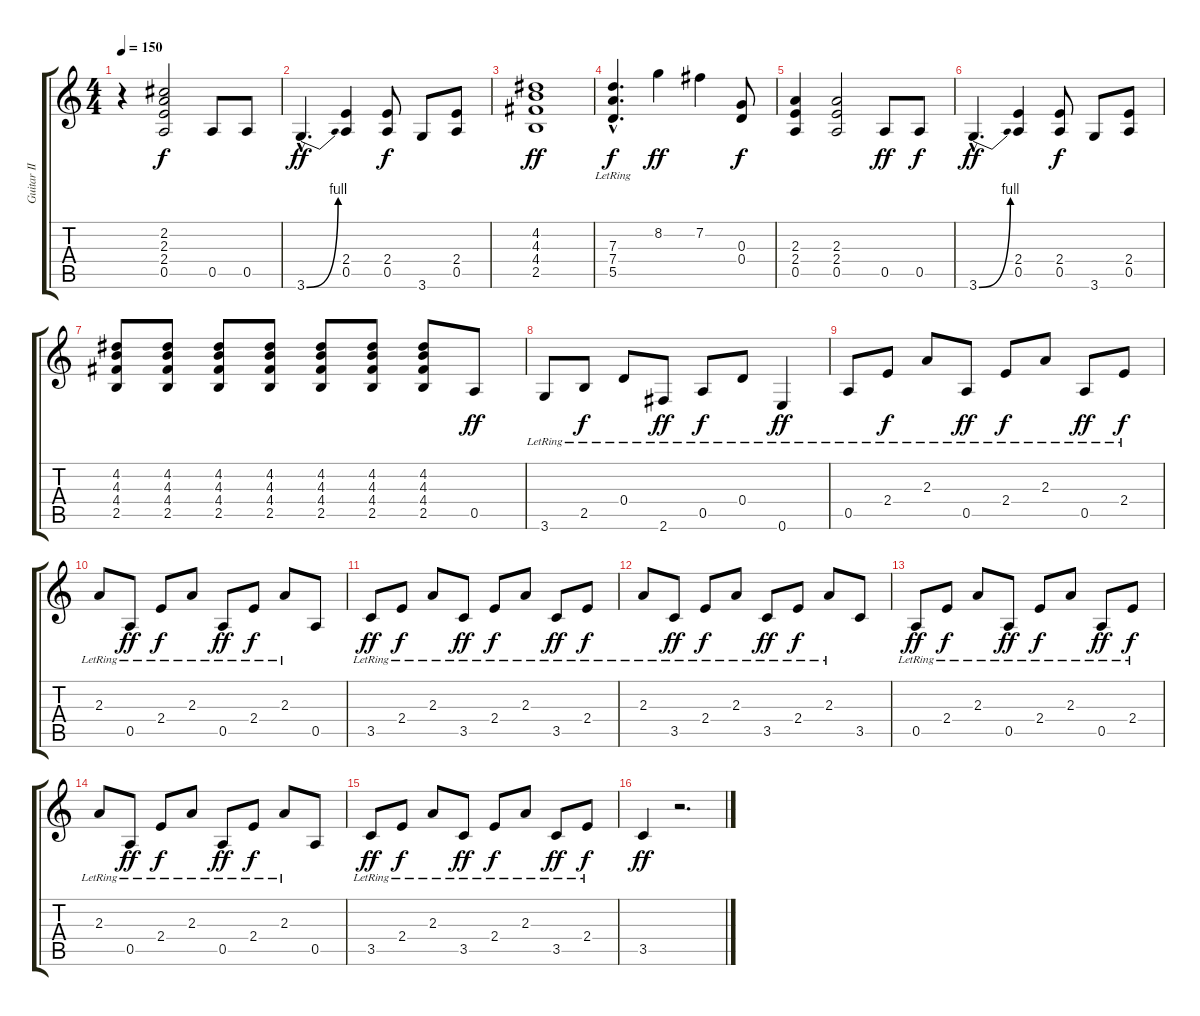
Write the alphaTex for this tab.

\track ("Guitar II" "Guitar II") {instrument electricguitarclean}
\staff {score tabs}
\tuning (E4 B3 G3 D3 A2 E2) {hide}
\ts (4 4)
\tempo 150
\clef g2
\ks c
r.4{dy f} (2.2 2.3 2.4 0.5).2 0.5.8 0.5.8 |
3.6{be (bend 0 0 60 4) hac}.4{d dy ff} (2.4 0.5).4 (2.4 0.5).8{dy f} 3.6.8 (2.4 0.5).8 |
(4.2 4.3 4.4 2.5).1{dy ff} |
(7.3{hac lr} 7.4{hac lr} 5.5{hac lr}).4{d dy f} 8.2.4{dy ff} 7.2.4 (0.3 0.4).8{dy f} |
(2.3 2.4 0.5).4 (2.3 2.4 0.5).2 0.5.8{dy ff} 0.5.8{dy f} |
3.6{be (bend 0 0 60 4) hac}.4{d dy ff} (2.4 0.5).4 (2.4 0.5).8{dy f} 3.6.8 (2.4 0.5).8 |
(4.2 4.3 4.4 2.5).8 (4.2 4.3 4.4 2.5).8 (4.2 4.3 4.4 2.5).8 (4.2 4.3 4.4 2.5).8 (4.2 4.3 4.4 2.5).8 (4.2 4.3 4.4 2.5).8 (4.2 4.3 4.4 2.5).8 0.5.8{dy ff} |
3.6{lr}.8 2.5{lr}.8{dy f} 0.4{lr}.8 2.6{lr}.8{dy ff} 0.5{lr}.8{dy f} 0.4{lr}.8 0.6{lr}.4{dy ff} |
0.5{lr}.8 2.4{lr}.8{dy f} 2.3{lr}.8 0.5{lr}.8{dy ff} 2.4{lr}.8{dy f} 2.3{lr}.8 0.5{lr}.8{dy ff} 2.4{lr}.8{dy f} |
2.3{lr}.8 0.5{lr}.8{dy ff} 2.4{lr}.8{dy f} 2.3{lr}.8 0.5{lr}.8{dy ff} 2.4{lr}.8{dy f} 2.3{lr}.8 0.5.8 |
3.5{lr}.8{dy ff} 2.4{lr}.8{dy f} 2.3{lr}.8 3.5{lr}.8{dy ff} 2.4{lr}.8{dy f} 2.3{lr}.8 3.5{lr}.8{dy ff} 2.4{lr}.8{dy f} |
2.3{lr}.8 3.5{lr}.8{dy ff} 2.4{lr}.8{dy f} 2.3{lr}.8 3.5{lr}.8{dy ff} 2.4{lr}.8{dy f} 2.3{lr}.8 3.5.8 |
0.5{lr}.8{dy ff} 2.4{lr}.8{dy f} 2.3{lr}.8 0.5{lr}.8{dy ff} 2.4{lr}.8{dy f} 2.3{lr}.8 0.5{lr}.8{dy ff} 2.4{lr}.8{dy f} |
2.3{lr}.8 0.5{lr}.8{dy ff} 2.4{lr}.8{dy f} 2.3{lr}.8 0.5{lr}.8{dy ff} 2.4{lr}.8{dy f} 2.3{lr}.8 0.5.8 |
3.5{lr}.8{dy ff} 2.4{lr}.8{dy f} 2.3{lr}.8 3.5{lr}.8{dy ff} 2.4{lr}.8{dy f} 2.3{lr}.8 3.5{lr}.8{dy ff} 2.4{lr}.8{dy f} |
3.5.4{dy ff} r.2{d}
